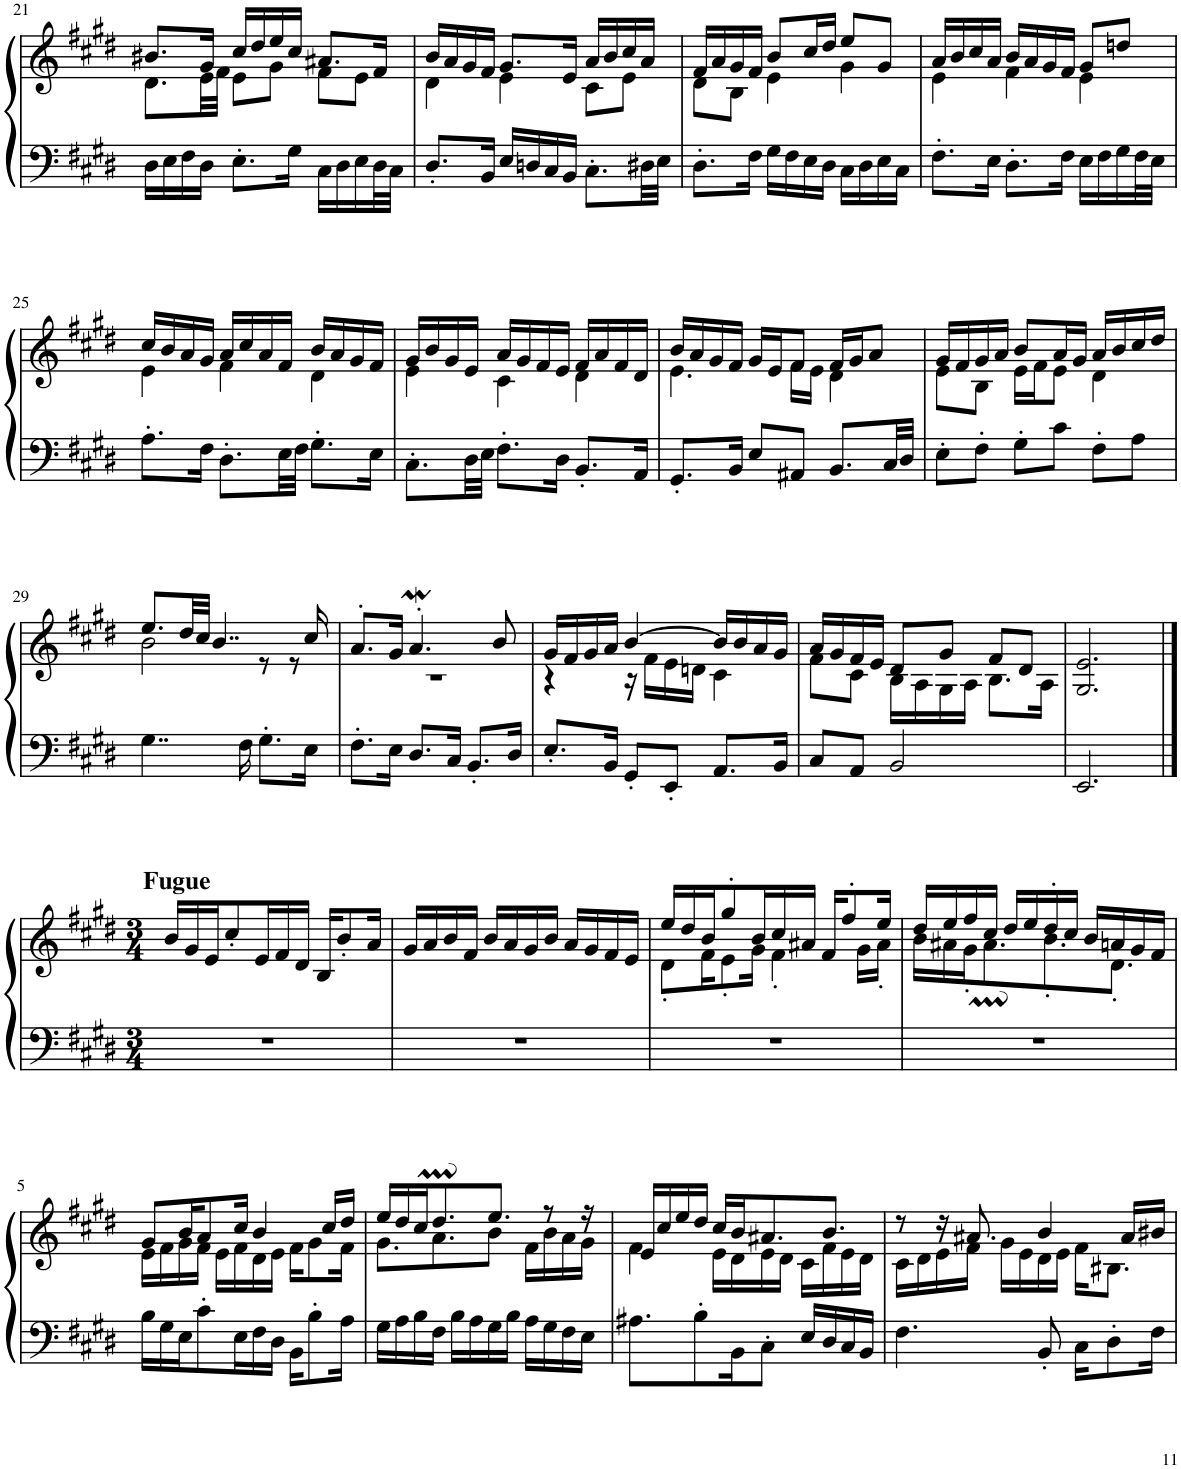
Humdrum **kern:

**kern	**kern
*part1	*part1
*staff2	*staff1
*I"Harpsichord	*
*I'Hch.	*
!!LO:PB:g=z
*clefF4	*clefG2
*k[f#c#g#d#]	*k[f#c#g#d#]
*M3/4	*M3/4
=21	=21
*	*^
16D#\LL	8.b#X/L	8.d#\L
16E\	.	.
16F#\	.	.
16D#\JJ	16g#/Jk	32e\LL
.	.	32f#\JJJ
8.E'\L	16cc#/LL	8e\L
.	16dd#/	.
.	16ee/	8g#\J
16G#\Jk	16cc#/JJ	.
16C#\LL	8.a#X/L	8f#\L
16D#\	.	.
16E\	.	8e\J
32D#\L	16f#/Jk	.
32C#\JJJ	.	.
=22	=22	=22
8.D#'/L	16b/LL	4d#\
.	16a/	.
.	16g#/	.
16BB/Jk	16f#/JJ	.
16E/LL	8.g#/L	4e\
16Dn/	.	.
16C#/	.	.
16BB/JJ	16e/Jk	.
8.C#'\L	16a/LL	8c#\L
.	16b/	.
.	16cc#/	8e\J
32D#X\LL	16a/JJ	.
32E\JJJ	.	.
=23	=23	=23
8.D#'\L	16f#/LL	8d#\L
.	16a/	.
.	16g#/	8B\J
16F#\Jk	16f#/JJ	.
16G#\LL	8b/L	4e\
16F#\	.	.
16E\	16cc#/L	.
16D#\JJ	16dd#/JJ	.
16C#\LL	8ee/L	4g#\
16D#\	.	.
16E\	8g#/J	.
16C#\JJ	.	.
=24	=24	=24
8.F#'\L	16a/LL	4e\
.	16b/	.
.	16cc#/	.
16E\Jk	16a/JJ	.
8.D#'\L	16b/LL	4f#\
.	16a/	.
.	16g#/	.
16F#\Jk	16f#/JJ	.
16E\LL	8g#/L	4e\
16F#\	.	.
16G#\	8ddn/J	.
32F#\L	.	.
32E\JJJ	.	.
!!LO:LB:g=z	!!
=25	=25	=25
8.A'\L	16cc#/LL	4e\
.	16b/	.
.	16a/	.
16F#\Jk	16g#/JJ	.
8.D#'\L	16a/LL	4f#\
.	16cc#/	.
.	16a/	.
32E\LL	16f#/JJ	.
32F#\JJJ	.	.
8.G#'\L	16b/LL	4d#\
.	16a/	.
.	16g#/	.
16E\Jk	16f#/JJ	.
=26	=26	=26
8.C#'\L	16g#/LL	4e\
.	16b/	.
.	16g#/	.
32D#\LL	16e/JJ	.
32E\JJJ	.	.
8.F#'\L	16a/LL	4c#\
.	16g#/	.
.	16f#/	.
16D#\Jk	16e/JJ	.
8.BB'/L	16f#/LL	4d#\
.	16a/	.
.	16f#/	.
16AA/Jk	16d#/JJ	.
=27	=27	=27
8.GG#'/L	16b/LL	4.e\
.	16a/	.
.	16g#/	.
16BB/Jk	16f#/JJ	.
8E/L	16g#/LL	.
.	16e/J	.
8AA#X/J	8f#/J	16f#\LL
.	.	16e\JJ
8.BB/L	16f#/LL	4d#\
.	16g#/J	.
.	8a/J	.
32C#/LL	.	.
32D#/JJJ	.	.
=28	=28	=28
8E'\L	16g#/LL	8e\L
.	16f#/	.
8F#'\J	16g#/	8B\J
.	16a/JJ	.
8G#'\L	8b/L	16e\LL
.	.	16f#\J
8c#\J	16a/L	8e\J
.	16g#/JJ	.
8F#'\L	16a/LL	4d#\
.	16b/	.
8A\J	16cc#/	.
.	16dd#/JJ	.
!!LO:LB:g=z	!!
=29	=29	=29
4..G#\	8.ee/L	2b\
.	32dd#/LL	.
.	32cc#/JJJ	.
.	4..b/	.
16F#\	.	.
8.G#'\L	.	8r
.	.	8r
16E\Jk	16cc#/	.
=30	=30	=30
8.F#'\L	8.a'/L	2.r
16E\Jk	16g#/Jk	.
8.D#/L	4.aw'/	.
16C#/Jk	.	.
8.BB'/L	.	.
.	8b/	.
16D#/Jk	.	.
=31	=31	=31
8.E'/L	16g#/LL	4r
.	16f#/	.
.	16g#/	.
16BB/Jk	16a/JJ	.
8GG#'/L	[4b/	16r
.	.	16f#\LL
8EE'/J	.	16e\
.	.	16dn\JJ
8.AA/L	16b/LL]	4c#\
.	16b/	.
.	16a/	.
16BB/Jk	16g#/JJ	.
=32	=32	=32
8C#/L	16a/LL	8f#\L
.	16g#/	.
8AA/J	16f#/	8c#\J
.	16e/JJ	.
2BB/	8d#/L	16B\LL
.	.	16A\
.	8g#/J	16G#\
.	.	16A\JJ
.	8f#/L	8.B\L
.	8d#/J	.
.	.	16A\Jk
*	*v	*v
=33	=33
2.EE/	2.G#/ 2.e/
!!LO:LB:g=z
==1	==1
*M3/4	*M3/4
!	!LO:TX:a:B:t=Fugue
2.r	16b/LL
.	16g#/
.	16e/J
.	8cc#'/
.	16e/L
.	16f#/
.	16d#/JJ
.	16B/KL
.	8b'/
.	16a/Jk
=2	=2
2.r	16g#/LL
.	16a/
.	16b/
.	16f#/JJ
.	16b/LL
.	16a/
.	16g#/
.	16b/JJ
.	16a/LL
.	16g#/
.	16f#/
.	16e/JJ
=3	=3
*	*^
2.r	16ee/LL	8d#'\L
.	16dd#/	.
.	16b/J	16f#\K
.	8gg#'/	8e'\
.	16b/L	16g#\Jk
.	16cc#/	4f#'\
.	16a#X/JJ	.
.	16f#/KL	.
.	8ff#'/	.
.	.	16g#\LL
.	16ee/Jk	16a#'\JJ
=4	=4	=4
2.r	16dd#/LL	16b\LL
.	16ee/	16a#X\
.	16ff#/	16g#'\J
.	16cc#/JJ	8.a#m\
.	16dd#/LL	.
.	16ee/	.
.	16dd#'/	8.b'\
.	16cc#/JJ	.
.	16b/LL	.
.	16an/	8.d#'\J
.	16g#/	.
.	16f#/JJ	.
!!LO:LB:g=z	!!
=5	=5	=5
16B\LL	8g#/L	16e\LL
16G#\	.	16f#\
16E\J	16b/K	16g#\
8c#'\	8a/	16f#\JJ
.	.	16e\LL
16E\L	16cc#/Jk	16f#\
16F#\	4b/	16d#\
16D#\JJ	.	16e\JJ
16BB\KL	.	16f#\KL
8B'\	.	8g#\
.	16cc#/LL	.
16A\Jk	16dd#/JJ	16f#\Jk
=6	=6	=6
16G#\LL	16ee/LL	8.g#\L
16A\	16dd#/	.
16B\	16cc#/J	.
16F#\JJ	8.dd#m/	8.a\
16B\LL	.	.
16A\	.	.
16G#\	8.ee/J	8b\J
16B\JJ	.	.
16A\LL	.	16f#\LL
16G#\	8r	16b\
16F#\	.	16a\
16E\JJ	16r	16g#\JJ
=7	=7	=7
8.A#X\L	16e/LL	4f#\
.	16cc#/	.
.	16ee/	.
8B'\	16dd#/JJ	.
.	16cc#/LL	16e\LL
16BB\K	16b/J	16d#\
8C#'\J	8.a#X/	16e\
.	.	16d#\JJ
16E/LL	.	16c#\LL
16D#/	8.b/J	16f#\
16C#/	.	16e\
16BB/JJ	.	16d#\JJ
=8	=8	=8
4.F#\	8r	16c#\LL
.	.	16d#\
.	16r	16e\
.	8.a#X/	16f#\JJ
.	.	16g#\LL
.	.	16e\
8BB'/	4b/	16d#\
.	.	16e\JJ
16C#\KL	.	16f#\KL
8D#'\	.	8.B#X\J
.	16a#/LL	.
16F#\Jk	16b#X/JJ	.
*	*v	*v
=	=
*-	*-
